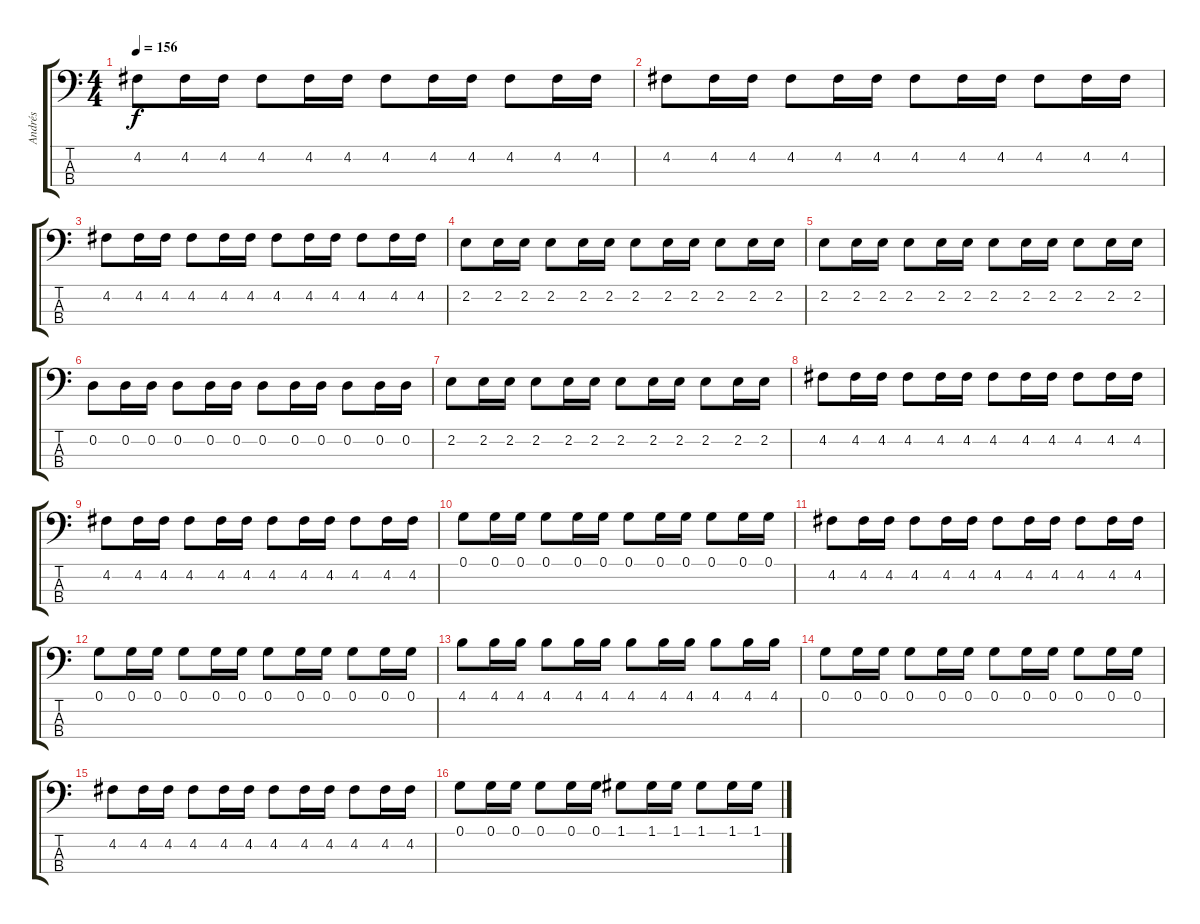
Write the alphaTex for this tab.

\track ("Andrés" "Andrés") {instrument electricbassfinger}
\staff {score tabs}
\tuning (G2 D2 A1 E1) {hide}
\ts (4 4)
\tempo 156
\clef f4
\ks c
4.2.8{dy f} 4.2.16 4.2.16 4.2.8 4.2.16 4.2.16 4.2.8 4.2.16 4.2.16 4.2.8 4.2.16 4.2.16 |
4.2.8 4.2.16 4.2.16 4.2.8 4.2.16 4.2.16 4.2.8 4.2.16 4.2.16 4.2.8 4.2.16 4.2.16 |
4.2.8 4.2.16 4.2.16 4.2.8 4.2.16 4.2.16 4.2.8 4.2.16 4.2.16 4.2.8 4.2.16 4.2.16 |
2.2.8 2.2.16 2.2.16 2.2.8 2.2.16 2.2.16 2.2.8 2.2.16 2.2.16 2.2.8 2.2.16 2.2.16 |
2.2.8 2.2.16 2.2.16 2.2.8 2.2.16 2.2.16 2.2.8 2.2.16 2.2.16 2.2.8 2.2.16 2.2.16 |
0.2.8 0.2.16 0.2.16 0.2.8 0.2.16 0.2.16 0.2.8 0.2.16 0.2.16 0.2.8 0.2.16 0.2.16 |
2.2.8 2.2.16 2.2.16 2.2.8 2.2.16 2.2.16 2.2.8 2.2.16 2.2.16 2.2.8 2.2.16 2.2.16 |
4.2.8 4.2.16 4.2.16 4.2.8 4.2.16 4.2.16 4.2.8 4.2.16 4.2.16 4.2.8 4.2.16 4.2.16 |
4.2.8 4.2.16 4.2.16 4.2.8 4.2.16 4.2.16 4.2.8 4.2.16 4.2.16 4.2.8 4.2.16 4.2.16 |
0.1.8 0.1.16 0.1.16 0.1.8 0.1.16 0.1.16 0.1.8 0.1.16 0.1.16 0.1.8 0.1.16 0.1.16 |
4.2.8 4.2.16 4.2.16 4.2.8 4.2.16 4.2.16 4.2.8 4.2.16 4.2.16 4.2.8 4.2.16 4.2.16 |
0.1.8 0.1.16 0.1.16 0.1.8 0.1.16 0.1.16 0.1.8 0.1.16 0.1.16 0.1.8 0.1.16 0.1.16 |
4.1.8 4.1.16 4.1.16 4.1.8 4.1.16 4.1.16 4.1.8 4.1.16 4.1.16 4.1.8 4.1.16 4.1.16 |
0.1.8 0.1.16 0.1.16 0.1.8 0.1.16 0.1.16 0.1.8 0.1.16 0.1.16 0.1.8 0.1.16 0.1.16 |
4.2.8 4.2.16 4.2.16 4.2.8 4.2.16 4.2.16 4.2.8 4.2.16 4.2.16 4.2.8 4.2.16 4.2.16 |
0.1.8 0.1.16 0.1.16 0.1.8 0.1.16 0.1.16 1.1.8 1.1.16 1.1.16 1.1.8 1.1.16 1.1.16
